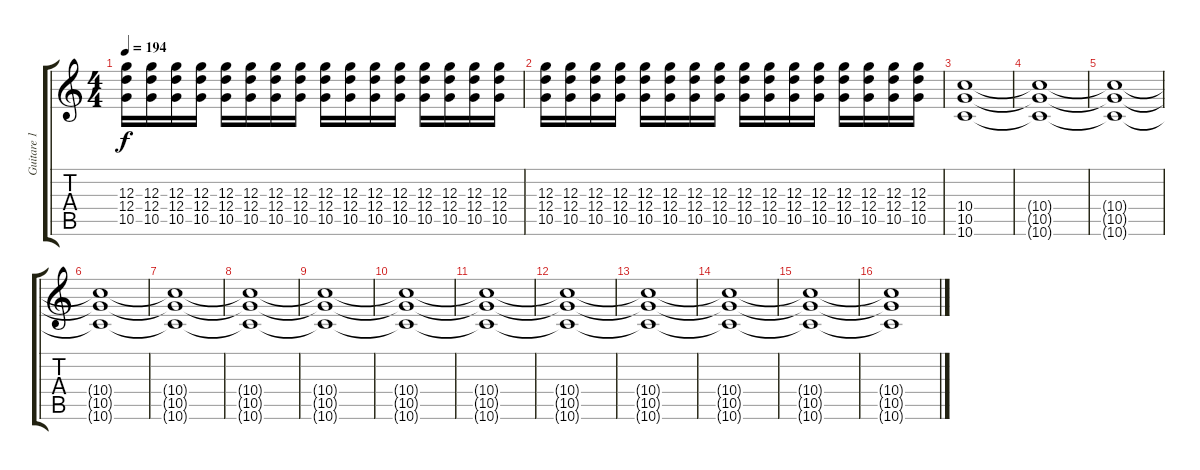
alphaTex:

\track ("Guitare 1 Dr-D" "Guitare 1 ") {instrument distortionguitar}
\staff {score tabs}
\tuning (E4 B3 G3 D3 A2 D2) {hide}
\ts (4 4)
\tempo 194
\clef g2
\ks c
(12.3 12.4 10.5).16{dy f} (12.3 12.4 10.5).16 (12.3 12.4 10.5).16 (12.3 12.4 10.5).16 (12.3 12.4 10.5).16 (12.3 12.4 10.5).16 (12.3 12.4 10.5).16 (12.3 12.4 10.5).16 (12.3 12.4 10.5).16 (12.3 12.4 10.5).16 (12.3 12.4 10.5).16 (12.3 12.4 10.5).16 (12.3 12.4 10.5).16 (12.3 12.4 10.5).16 (12.3 12.4 10.5).16 (12.3 12.4 10.5).16 |
(12.3 12.4 10.5).16 (12.3 12.4 10.5).16 (12.3 12.4 10.5).16 (12.3 12.4 10.5).16 (12.3 12.4 10.5).16 (12.3 12.4 10.5).16 (12.3 12.4 10.5).16 (12.3 12.4 10.5).16 (12.3 12.4 10.5).16 (12.3 12.4 10.5).16 (12.3 12.4 10.5).16 (12.3 12.4 10.5).16 (12.3 12.4 10.5).16 (12.3 12.4 10.5).16 (12.3 12.4 10.5).16 (12.3 12.4 10.5).16 |
(10.4 10.5 10.6).1 |
(10.4{t} 10.5{t} 10.6{t}).1 |
(10.4{t} 10.5{t} 10.6{t}).1 |
(10.4{t} 10.5{t} 10.6{t}).1 |
(10.4{t} 10.5{t} 10.6{t}).1 |
(10.4{t} 10.5{t} 10.6{t}).1 |
(10.4{t} 10.5{t} 10.6{t}).1 |
(10.4{t} 10.5{t} 10.6{t}).1 |
(10.4{t} 10.5{t} 10.6{t}).1 |
(10.4{t} 10.5{t} 10.6{t}).1 |
(10.4{t} 10.5{t} 10.6{t}).1 |
(10.4{t} 10.5{t} 10.6{t}).1 |
(10.4{t} 10.5{t} 10.6{t}).1{volume 2} |
(10.4{t} 10.5{t} 10.6{t}).1
